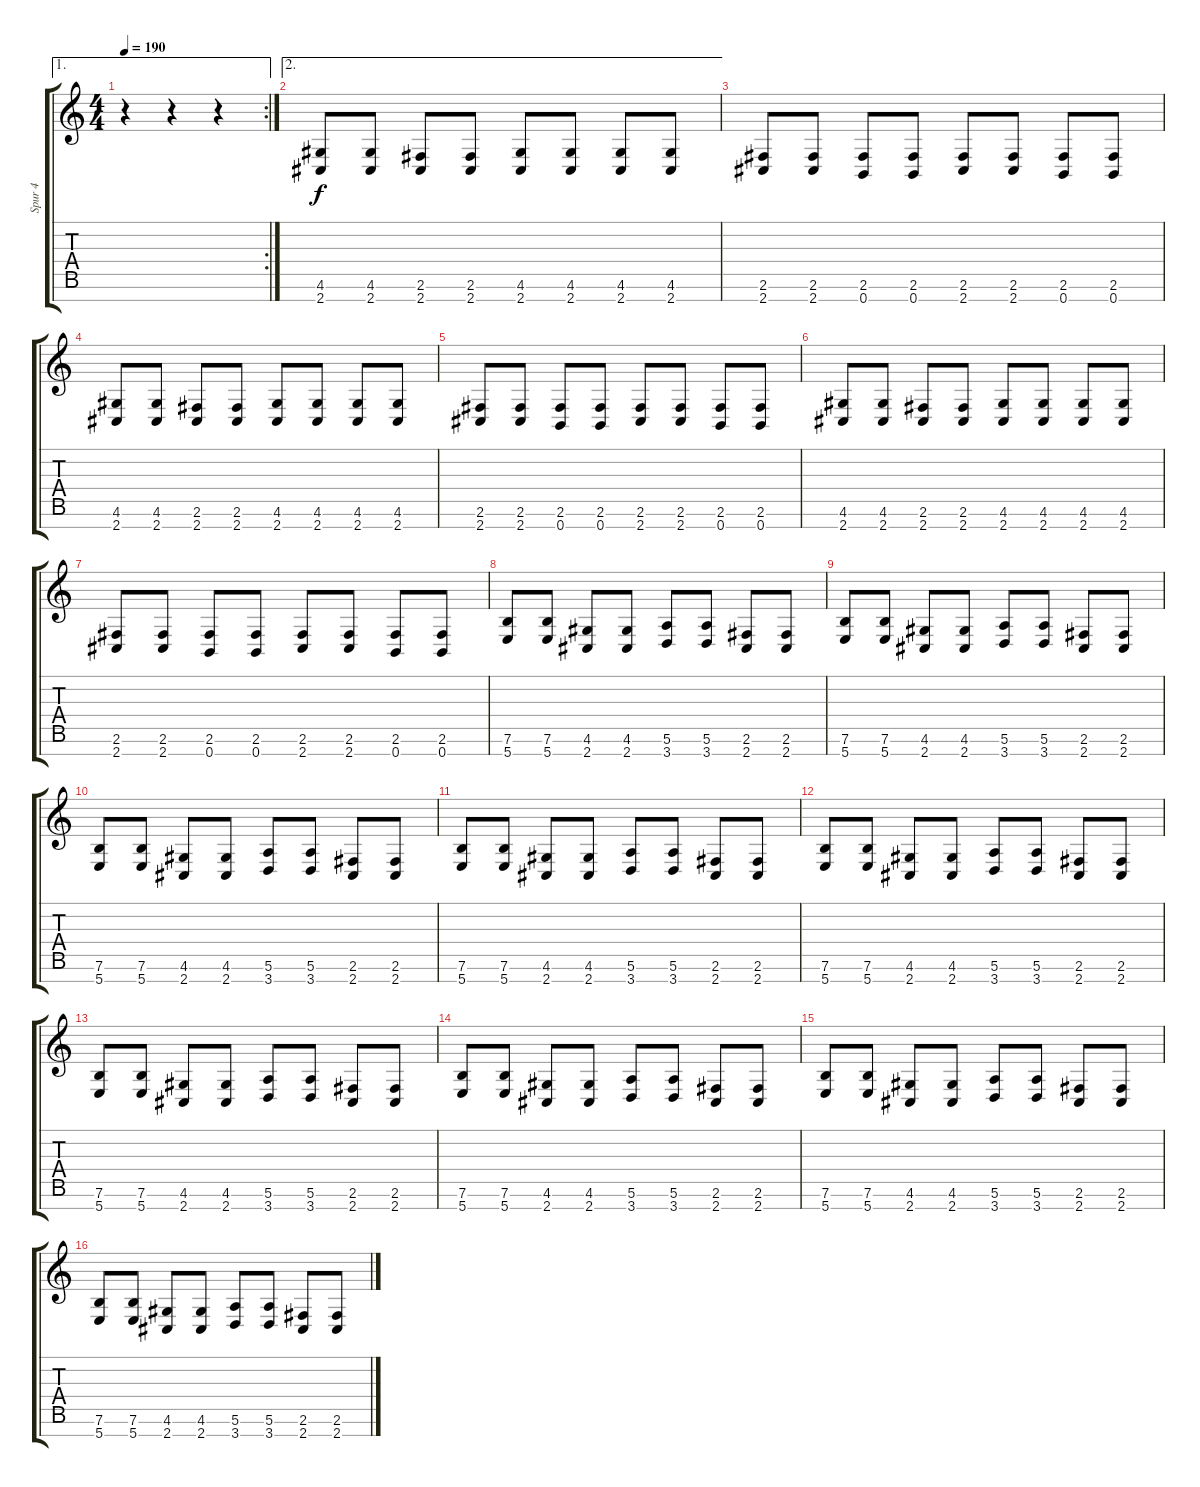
\track ("Spur 4" "Spur 4") {instrument distortionguitar}
\staff {score tabs}
\tuning (E4 B3 G3 D3 A2 E2 B1) {hide}
\ae 1
\rc 2
\ts (4 4)
\tempo 190
\clef g2
\ks c
r.4{dy f} r.4 r.4 |
\ae 2
(4.6 2.7).8 (4.6 2.7).8 (2.6 2.7).8 (2.6 2.7).8 (4.6 2.7).8 (4.6 2.7).8 (4.6 2.7).8 (4.6 2.7).8 |
(2.6 2.7).8 (2.6 2.7).8 (2.6 0.7).8 (2.6 0.7).8 (2.6 2.7).8 (2.6 2.7).8 (2.6 0.7).8 (2.6 0.7).8 |
(4.6 2.7).8 (4.6 2.7).8 (2.6 2.7).8 (2.6 2.7).8 (4.6 2.7).8 (4.6 2.7).8 (4.6 2.7).8 (4.6 2.7).8 |
(2.6 2.7).8 (2.6 2.7).8 (2.6 0.7).8 (2.6 0.7).8 (2.6 2.7).8 (2.6 2.7).8 (2.6 0.7).8 (2.6 0.7).8 |
(4.6 2.7).8 (4.6 2.7).8 (2.6 2.7).8 (2.6 2.7).8 (4.6 2.7).8 (4.6 2.7).8 (4.6 2.7).8 (4.6 2.7).8 |
(2.6 2.7).8 (2.6 2.7).8 (2.6 0.7).8 (2.6 0.7).8 (2.6 2.7).8 (2.6 2.7).8 (2.6 0.7).8 (2.6 0.7).8 |
(7.6 5.7).8 (7.6 5.7).8 (4.6 2.7).8 (4.6 2.7).8 (5.6 3.7).8 (5.6 3.7).8 (2.6 2.7).8 (2.6 2.7).8 |
(7.6 5.7).8 (7.6 5.7).8 (4.6 2.7).8 (4.6 2.7).8 (5.6 3.7).8 (5.6 3.7).8 (2.6 2.7).8 (2.6 2.7).8 |
(7.6 5.7).8 (7.6 5.7).8 (4.6 2.7).8 (4.6 2.7).8 (5.6 3.7).8 (5.6 3.7).8 (2.6 2.7).8 (2.6 2.7).8 |
(7.6 5.7).8 (7.6 5.7).8 (4.6 2.7).8 (4.6 2.7).8 (5.6 3.7).8 (5.6 3.7).8 (2.6 2.7).8 (2.6 2.7).8 |
(7.6 5.7).8 (7.6 5.7).8 (4.6 2.7).8 (4.6 2.7).8 (5.6 3.7).8 (5.6 3.7).8 (2.6 2.7).8 (2.6 2.7).8 |
(7.6 5.7).8 (7.6 5.7).8 (4.6 2.7).8 (4.6 2.7).8 (5.6 3.7).8 (5.6 3.7).8 (2.6 2.7).8 (2.6 2.7).8 |
(7.6 5.7).8 (7.6 5.7).8 (4.6 2.7).8 (4.6 2.7).8 (5.6 3.7).8 (5.6 3.7).8 (2.6 2.7).8 (2.6 2.7).8 |
(7.6 5.7).8 (7.6 5.7).8 (4.6 2.7).8 (4.6 2.7).8 (5.6 3.7).8 (5.6 3.7).8 (2.6 2.7).8 (2.6 2.7).8 |
(7.6 5.7).8 (7.6 5.7).8 (4.6 2.7).8 (4.6 2.7).8 (5.6 3.7).8 (5.6 3.7).8 (2.6 2.7).8 (2.6 2.7).8
